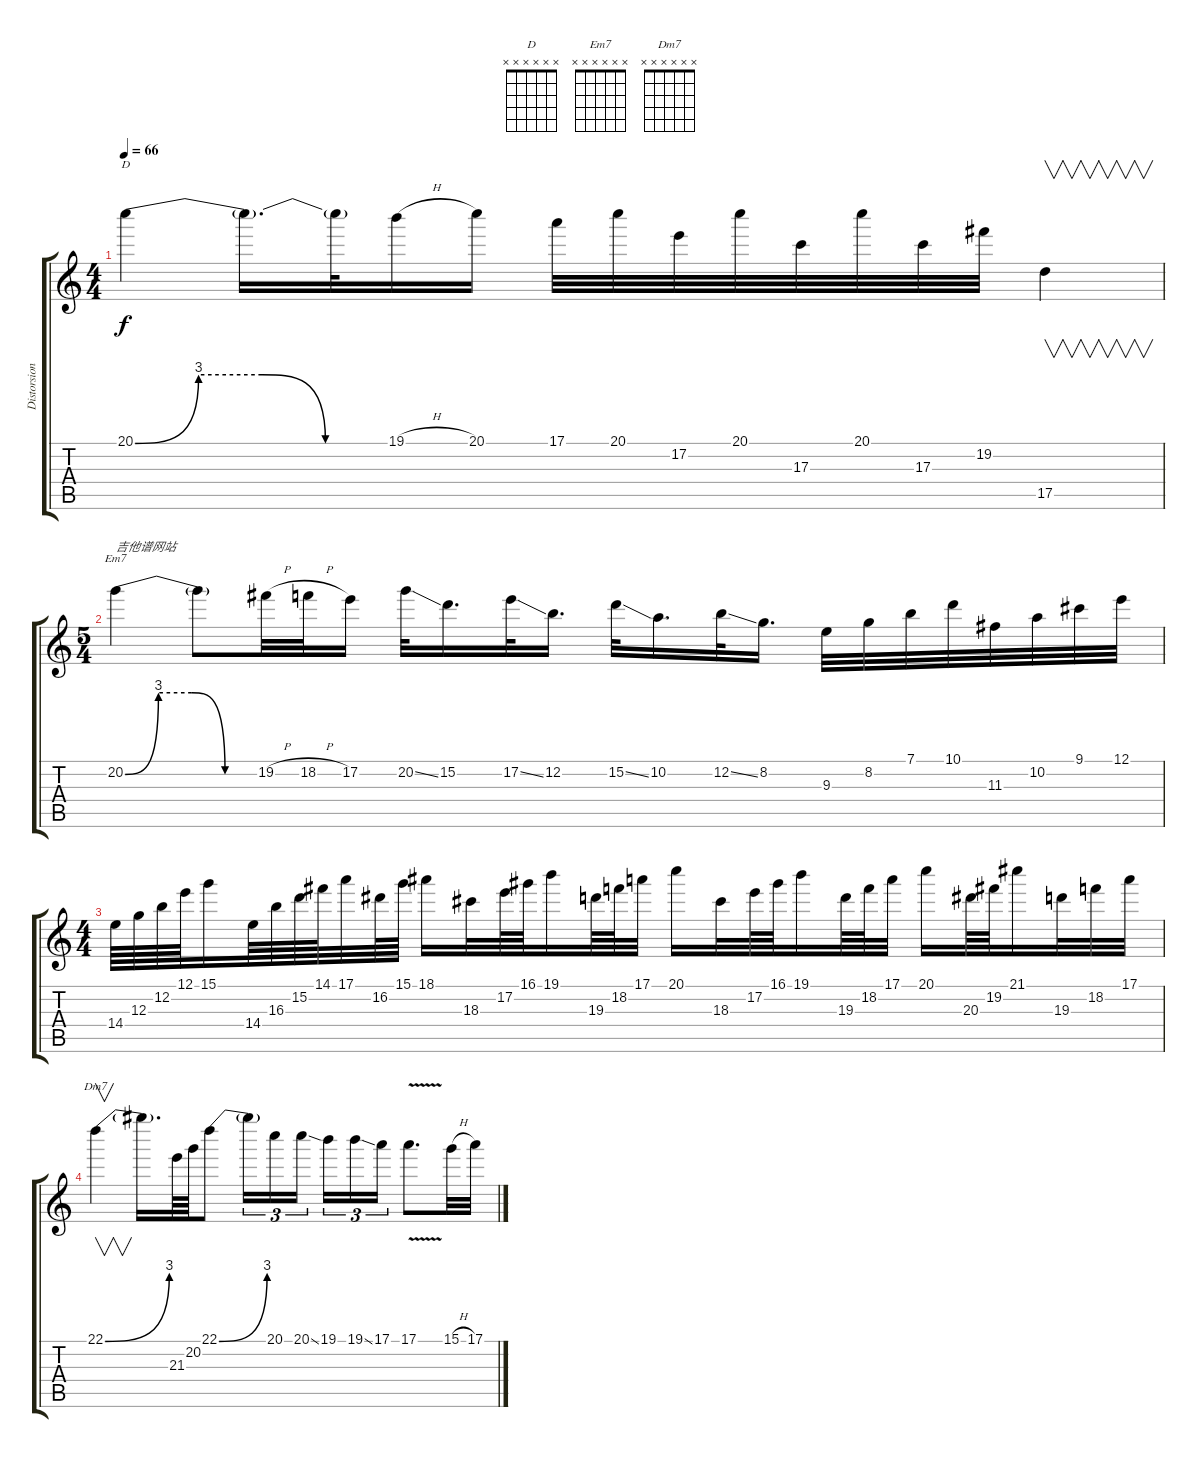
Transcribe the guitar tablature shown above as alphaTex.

\track ("Distorsion" "Distorsion") {instrument distortionguitar}
\staff {score tabs}
\tuning (E4 B3 G3 D3 A2 E2) {hide}
\chord ("D" x x x x x x)
\chord ("Em7" x x x x x x)
\chord ("Dm7" x x x x x x)
\ts (4 4)
\tempo 66
\clef g2
\ks c
20.1{be (custom 0 0 15 12 30 12 45 0 60 0)}.4{ch "D" dy f} 20.1{t}.16{d} 20.1{t}.32 19.1{h}.16 20.1.16 17.1.32 20.1.32 17.2.32 20.1.32 17.3.32 20.1.32 17.3.32 19.2.32 17.5.4{v} |
\ts (5 4)
20.2{be (custom 0 0 15 12 30 12 45 0 60 0)}.4{ch "Em7" txt "吉他谱网站"} 20.2{t}.8 19.2{h}.32 18.2{h}.32 17.2.16 20.2{ss}.32 15.2.16{d} 17.2{ss}.32 12.2.16{d} 15.2{ss}.32 10.2.16{d} 12.2{ss}.32 8.2.16{d} 9.3.32 8.2.32 7.1.32 10.1.32 11.3.32 10.2.32 9.1.32 12.1.32 |
\ts (4 4)
14.4.64 12.3.64 12.2.64 12.1.64 15.1.16 14.4.64 16.3.64 15.2.64 14.1.64 17.1.32 16.2.64 15.1.64 18.1.16 18.3.32 17.2.64 16.1.64 19.1.16 19.3.64 18.2.64 17.1.32 20.1.16 18.3.32 17.2.64 16.1.64 19.1.16 19.3.64 18.2.64 17.1.32 20.1.16 20.3.64 19.2.64 21.1.16 19.3.32 18.2.32 17.1.32 |
22.1{be (bend 0 0 60 12)}.4{v ch "Dm7"} 22.1{t}.16{d} 21.3.64 20.2.64 22.1{be (bend 0 0 60 12)}.8 22.1{t}.16{tu (3 2)} 20.1.16{tu (3 2)} 20.1{ss}.16{tu (3 2) beam splitsecondary} 19.1.16{tu (3 2)} 19.1{ss}.16{tu (3 2)} 17.1.16{tu (3 2)} 17.1{v}.8{d} 15.1{h}.32 17.1{h}.32
